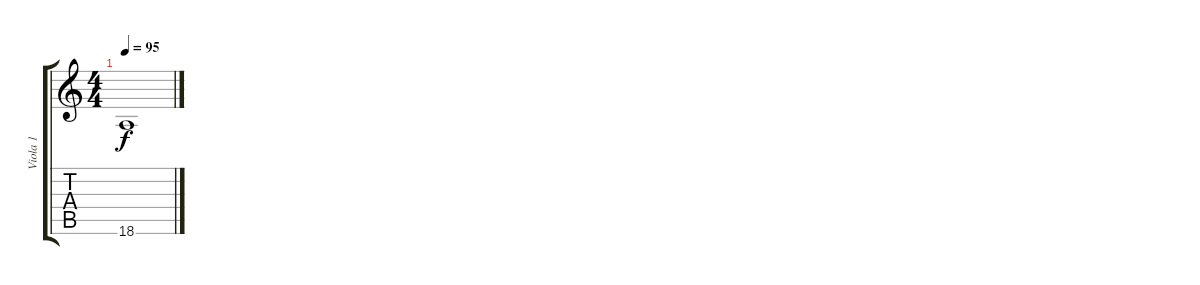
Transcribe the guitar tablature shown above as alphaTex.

\track ("Viola 1" "Viola 1") {instrument viola}
\staff {score tabs}
\tuning (Eb4 Bb3 Gb3 Db3 Ab2 Eb2) {hide}
\ts (4 4)
\tempo 95
\clef g2
\ks c
18.6.1{dy f}
